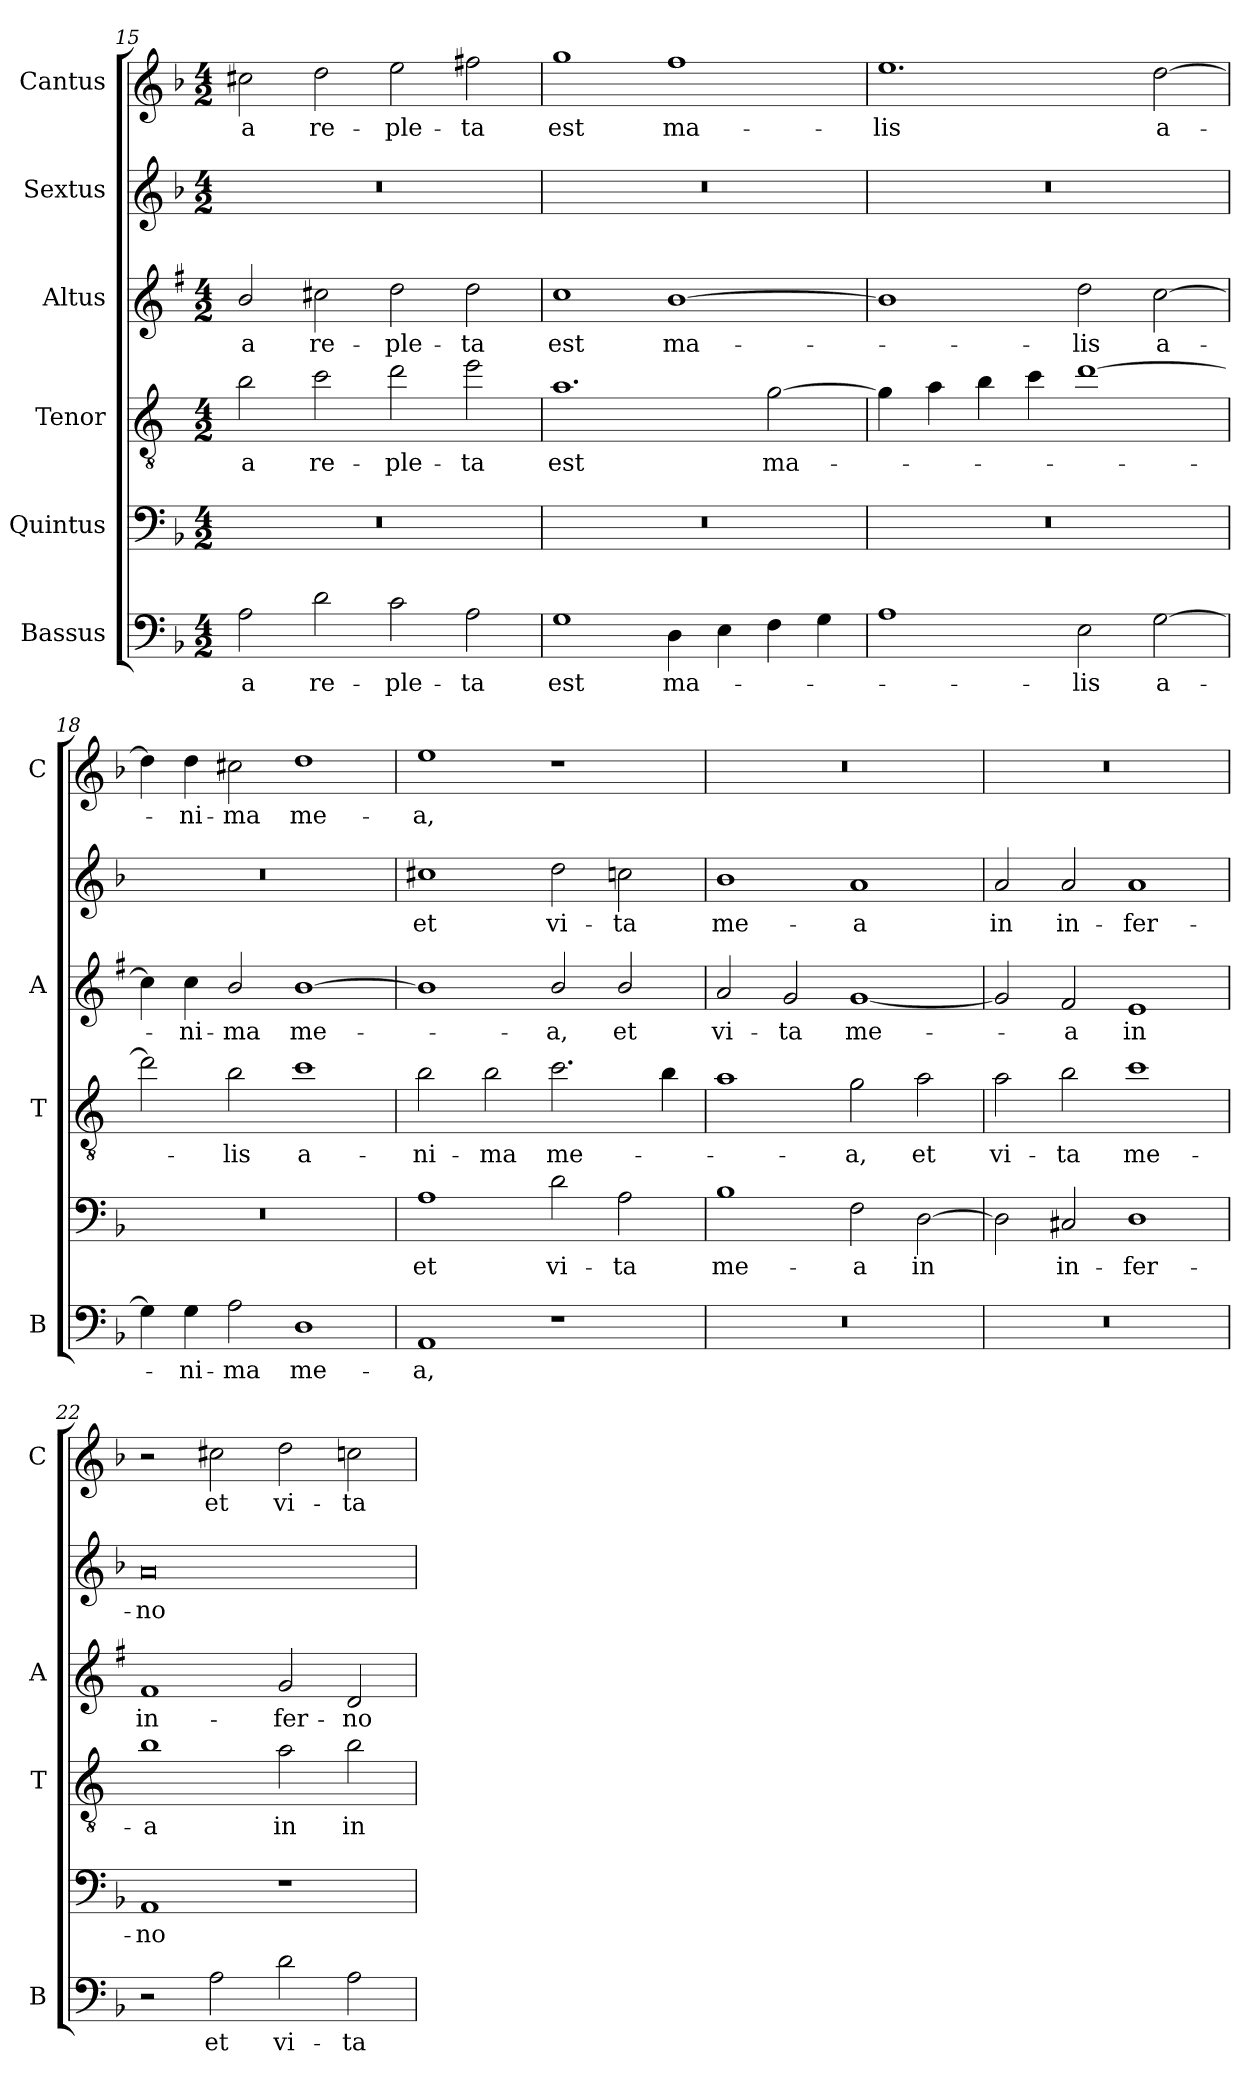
**kern	**text	**kern	**text	**kern	**text	**kern	**text	**kern	**text	**kern	**text
*part6	*part6	*part5	*part5	*part4	*part4	*part3	*part3	*part2	*part2	*part1	*part1
*staff6	*staff6	*staff5	*staff5	*staff4	*staff4	*staff3	*staff3	*staff2	*staff2	*staff1	*staff1
*I"Bassus	*	*I"Quintus	*	*I"Tenor	*	*I"Altus	*	*I"Sextus	*	*I"Cantus	*
*I'B	*	*	*	*I'T	*	*I'A	*	*	*	*I'C	*
!!LO:LB:g=z
*clefF4	*	*clefF4	*	*clefGv2	*	*clefG2	*	*clefG2	*	*clefG2	*
*	*	*	*	*ITrd4c7	*	*ITrd1c2	*	*	*	*	*
*k[b-]	*	*k[b-]	*	*k[b-]	*	*k[b-]	*	*k[b-]	*	*k[b-]	*
*F:	*	*F:	*	*F:	*	*F:	*	*F:	*	*F:	*
*M4/2	*	*M4/2	*	*M4/2	*	*M4/2	*	*M4/2	*	*M4/2	*
=15	=15	=15	=15	=15	=15	=15	=15	=15	=15	=15	=15
!	!LO:LY:b	!	!	!	!LO:LY:b	!	!LO:LY:b	!	!	!	!LO:LY:b
2A\	-a	0r	.	2e\	-a	2a/	-a	0r	.	2cc#X\	-a
!	!LO:LY:b	!	!	!	!LO:LY:b	!	!LO:LY:b	!	!	!	!LO:LY:b
2d\	re-	.	.	2f\	re-	2bn\	re-	.	.	2dd\	re-
!	!LO:LY:b	!	!	!	!LO:LY:b	!	!LO:LY:b	!	!	!	!LO:LY:b
2c\	-ple-	.	.	2g\	-ple-	2cc\	-ple-	.	.	2ee\	-ple-
!	!LO:LY:b	!	!	!	!LO:LY:b	!	!LO:LY:b	!	!	!	!LO:LY:b
2A\	-ta	.	.	2a\	-ta	2cc\	-ta	.	.	2ff#X\	-ta
=16	=16	=16	=16	=16	=16	=16	=16	=16	=16	=16	=16
!	!LO:LY:b	!	!	!	!LO:LY:b	!	!LO:LY:b	!	!	!	!LO:LY:b
1G	est	0r	.	1.d	est	1b-	est	0r	.	1gg	est
!	!LO:LY:b	!	!	!	!	!	!LO:LY:b	!	!	!	!LO:LY:b
4D\	ma-	.	.	.	.	[1a	ma-	.	.	1ff	ma-
4E\	.	.	.	.	.	.	.	.	.	.	.
!	!	!	!	!	!LO:LY:b	!	!	!	!	!	!
4F\	.	.	.	[2c\	ma-	.	.	.	.	.	.
4G\	.	.	.	.	.	.	.	.	.	.	.
=17	=17	=17	=17	=17	=17	=17	=17	=17	=17	=17	=17
!	!	!	!	!	!	!	!	!	!	!	!LO:LY:b
1A	.	0r	.	4c\]	.	1a]	.	0r	.	1.ee	-lis
.	.	.	.	4d\	.	.	.	.	.	.	.
.	.	.	.	4e\	.	.	.	.	.	.	.
.	.	.	.	4f\	.	.	.	.	.	.	.
!	!LO:LY:b	!	!	!	!	!	!LO:LY:b	!	!	!	!
2E\	-lis	.	.	[1g	.	2cc\	-lis	.	.	.	.
!	!LO:LY:b	!	!	!	!	!	!LO:LY:b	!	!	!	!LO:LY:b
[2G\	a-	.	.	.	.	[2b-\	a-	.	.	[2dd\	a-
=18	=18	=18	=18	=18	=18	=18	=18	=18	=18	=18	=18
4G\]	.	0r	.	2g\]	.	4b-\]	.	0r	.	4dd\]	.
!	!LO:LY:b	!	!	!	!	!	!LO:LY:b	!	!	!	!LO:LY:b
4G\	-ni-	.	.	.	.	4b-\	-ni-	.	.	4dd\	-ni-
!	!LO:LY:b	!	!	!	!LO:LY:b	!	!LO:LY:b	!	!	!	!LO:LY:b
2A\	-ma	.	.	2e\	-lis	2a/	-ma	.	.	2cc#X\	-ma
!	!LO:LY:b	!	!	!	!LO:LY:b	!	!LO:LY:b	!	!	!	!LO:LY:b
1D	me-	.	.	1f	a-	[1a	me-	.	.	1dd	me-
=19	=19	=19	=19	=19	=19	=19	=19	=19	=19	=19	=19
!	!LO:LY:b	!	!LO:LY:b	!	!LO:LY:b	!	!	!	!LO:LY:b	!	!LO:LY:b
1AA	-a,	1A	et	2e\	-ni-	1a]	.	1cc#X	et	1ee	-a,
!	!	!	!	!	!LO:LY:b	!	!	!	!	!	!
.	.	.	.	2e\	-ma	.	.	.	.	.	.
!	!	!	!LO:LY:b	!	!LO:LY:b	!	!LO:LY:b	!	!LO:LY:b	!	!
1r	.	2d\	vi-	2.f\	me-	2a/	-a,	2dd\	vi-	1r	.
!	!	!	!LO:LY:b	!	!	!	!LO:LY:b	!	!LO:LY:b	!	!
.	.	2A\	-ta	.	.	2a/	et	2ccn\	-ta	.	.
.	.	.	.	4e\	.	.	.	.	.	.	.
!!LO:LB:g=z
=20	=20	=20	=20	=20	=20	=20	=20	=20	=20	=20	=20
!	!	!	!LO:LY:b	!	!	!	!LO:LY:b	!	!LO:LY:b	!	!
0r	.	1B-	me-	1d	.	2g/	vi-	1b-	me-	0r	.
!	!	!	!	!	!	!	!LO:LY:b	!	!	!	!
.	.	.	.	.	.	2f/	-ta	.	.	.	.
!	!	!	!LO:LY:b	!	!LO:LY:b	!	!LO:LY:b	!	!LO:LY:b	!	!
.	.	2F\	-a	2c\	-a,	[1f	me-	1a	-a	.	.
!	!	!	!LO:LY:b	!	!LO:LY:b	!	!	!	!	!	!
.	.	[2D\	in	2d\	et	.	.	.	.	.	.
=21	=21	=21	=21	=21	=21	=21	=21	=21	=21	=21	=21
!	!	!	!	!	!LO:LY:b	!	!	!	!LO:LY:b	!	!
0r	.	2D\]	.	2d\	vi-	2f/]	.	2a/	in	0r	.
!	!	!	!LO:LY:b	!	!LO:LY:b	!	!LO:LY:b	!	!LO:LY:b	!	!
.	.	2C#X/	in-	2e\	-ta	2e/	-a	2a/	in-	.	.
!	!	!	!LO:LY:b	!	!LO:LY:b	!	!LO:LY:b	!	!LO:LY:b	!	!
.	.	1D	-fer-	1f	me-	1d	in	1a	-fer-	.	.
=22	=22	=22	=22	=22	=22	=22	=22	=22	=22	=22	=22
!	!	!	!LO:LY:b	!	!LO:LY:b	!	!LO:LY:b	!	!LO:LY:b	!	!
2r	.	1AA	-no	1e	-a	1e	in-	0a	-no	2r	.
!	!LO:LY:b	!	!	!	!	!	!	!	!	!	!LO:LY:b
2A\	et	.	.	.	.	.	.	.	.	2cc#X\	et
!	!LO:LY:b	!	!	!	!LO:LY:b	!	!LO:LY:b	!	!	!	!LO:LY:b
2d\	vi-	1r	.	2d\	in	2f/	-fer-	.	.	2dd\	vi-
!	!LO:LY:b	!	!	!	!LO:LY:b	!	!LO:LY:b	!	!	!	!LO:LY:b
2A\	-ta	.	.	2e\	in-	2c/	-no	.	.	2ccn\	-ta
=	=	=	=	=	=	=	=	=	=	=	=
*-	*-	*-	*-	*-	*-	*-	*-	*-	*-	*-	*-
